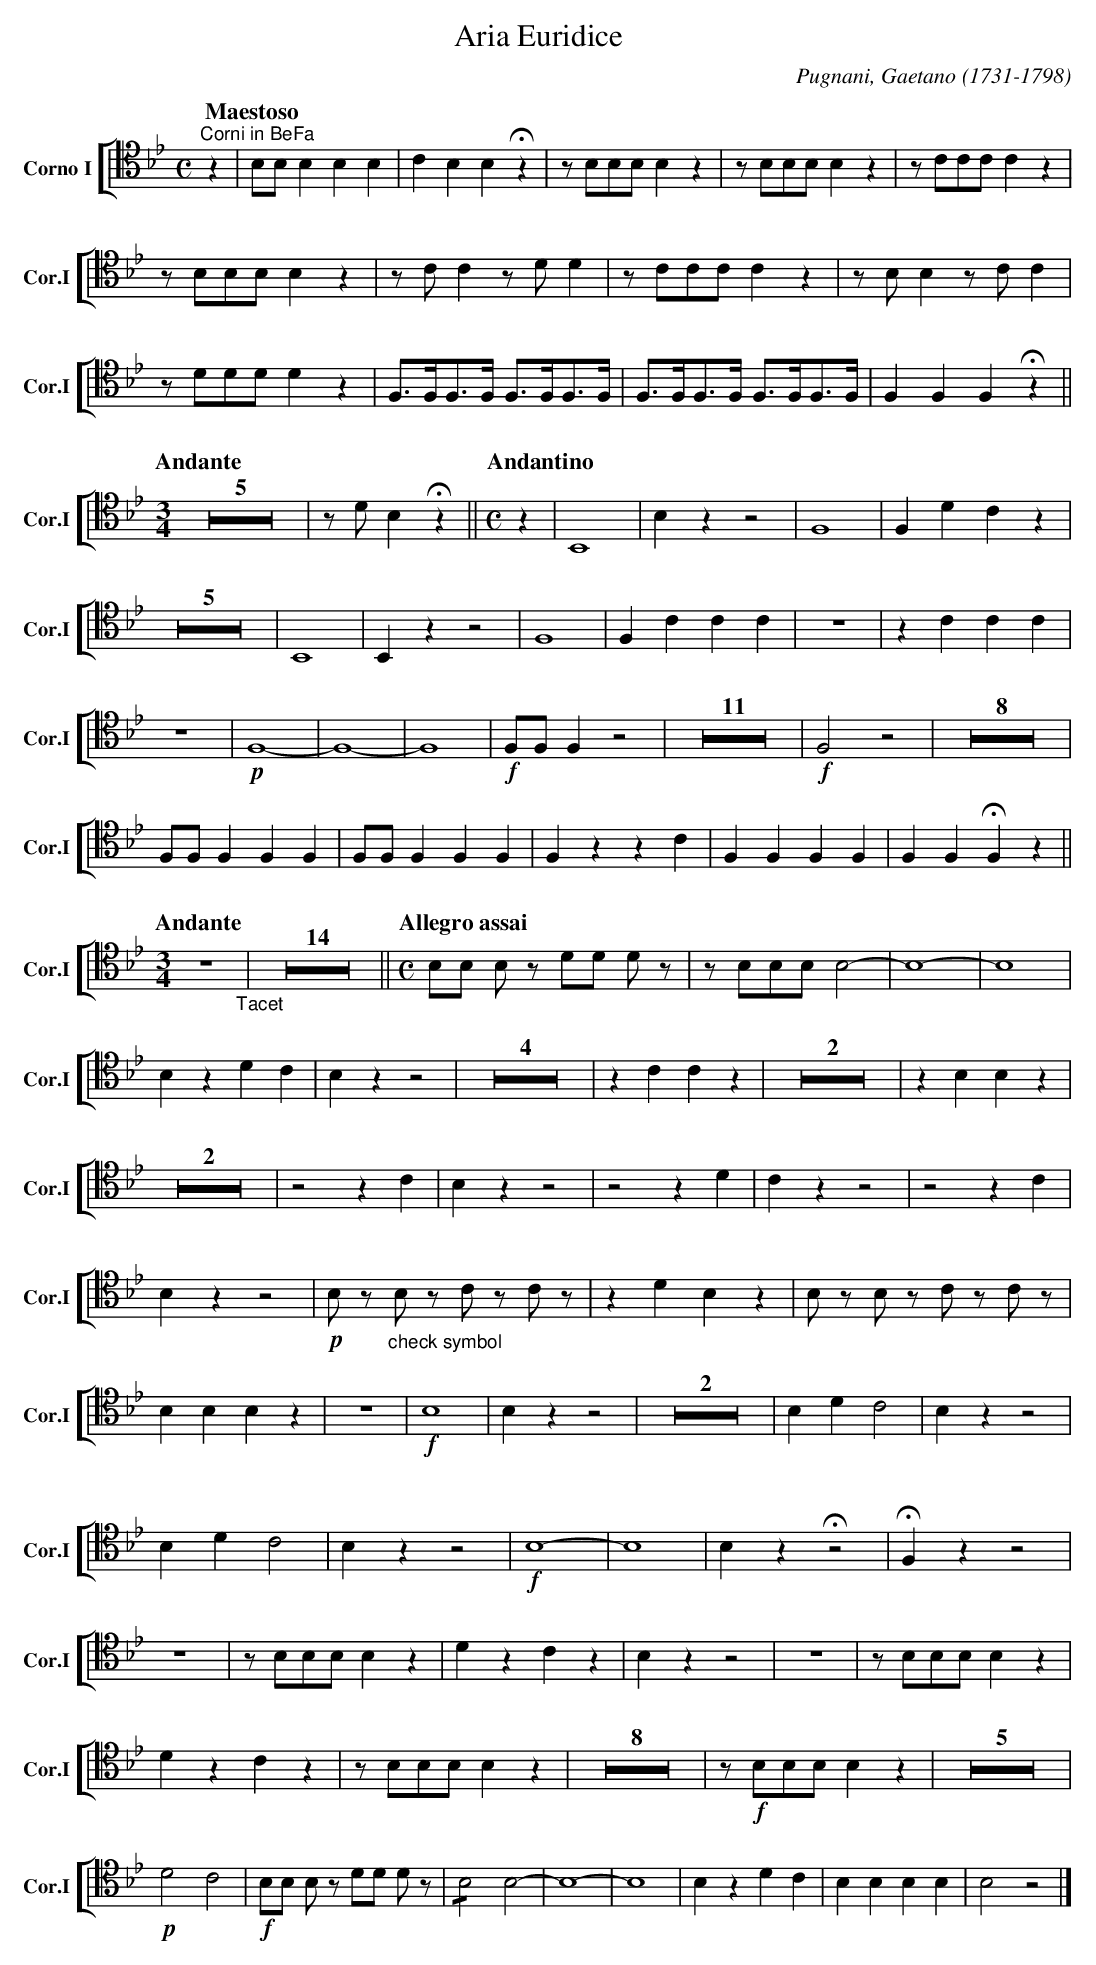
X:1
T:Aria Euridice
C:Pugnani, Gaetano (1731-1798)
M:4/4
L:1/4
K:Bb
V: 1 clef=alto name="Corno I" sname="Cor.I"
%%staves [( 1 )]
[Q:"Maestoso"][M:C]"^Corni in BeFa"[K:alto4] z | B,/B,/B,B,B, | CB,B,!fermata!z | \
   z/B,/B,/B,/ B, z | z/B,/B,/B,/ B, z |  z/C/C/C/ C z | z/B,/B,/B,/ B, z | z/C/ C z/ D/ D | z/ C/C/C/ C z | \
   z/B,/ B, z/ C/ C | z/ D/D/D/ D z | F,/>F,/F,/>F,/ F,/>F,/F,/>F,/ | F,/>F,/F,/>F,/ F,/>F,/F,/>F,/ | \
   F,F,F,!fermata!z || [Q:"Andante"][M:3/4] Z5 | z/D/ B, !fermata!z || \
[Q:"Andantino"][M:C] z | B,,4 | B,zz2 | F,4 | F,DCz | Z5 | B,,4 | B,,zz2| F,4 | F,CCC | z4 | zCCC | \
   z4 | !p!F,4- | F,4- | F,4 | !f! F,/F,/ F, z2 | Z11 | !f! F,2z2 | Z8 | \
   F,/F,/ F,F,F, | F,/F,/ F,F,F, | F,zzC | F,F,F,F, | F,F,!fermata!F,z || \
[Q:"Andante"][M:3/4] z3 "_Tacet" | Z14  || \
[Q:"Allegro assai"][M:C] B,/B,/ B,/z/ D/D/ D/z/ | \
    z/B,/B,/B,/ B,2- | B,4- | B,4 | B,zDC | B,zz2| Z4 | zCCz | Z2 | zB,B,z | \
    Z2 | z2zC | B,zz2 | z2zD | Czz2 | z2zC | B,zz2 | \
    !p!B,/z/ "_check symbol"B,/z/ C/z/ C/z/ | zDB,z | B,/z/ B,/z/ C/z/ C/z/ | B,B,B,z | z4 | \
    !f!B,4 | B,zz2 | Z2 | B,DC2 | B,zz2 | \
B,DC2 | B,zz2 | !f!B,4- | B,4 | B,z !fermata!z2 | !fermata!F,zz2 | \
    z4 | z/B,/B,/B,/B,z | DzCz | B,zz2 | z4 | z/B,/B,/B,/B,z | \
    DzCz | z/B,/B,/B,/B,z | Z8 | z/!f!B,/B,/B,/B,z | Z5 | !p!D2C2 | !f!B,/B,/ B,/z/ D/D/ D/z/ | !/!B,2 B,2- | \
    B,4- | B,4 | B,zDC | B,B,B,B, | B,2 z2 |] \
